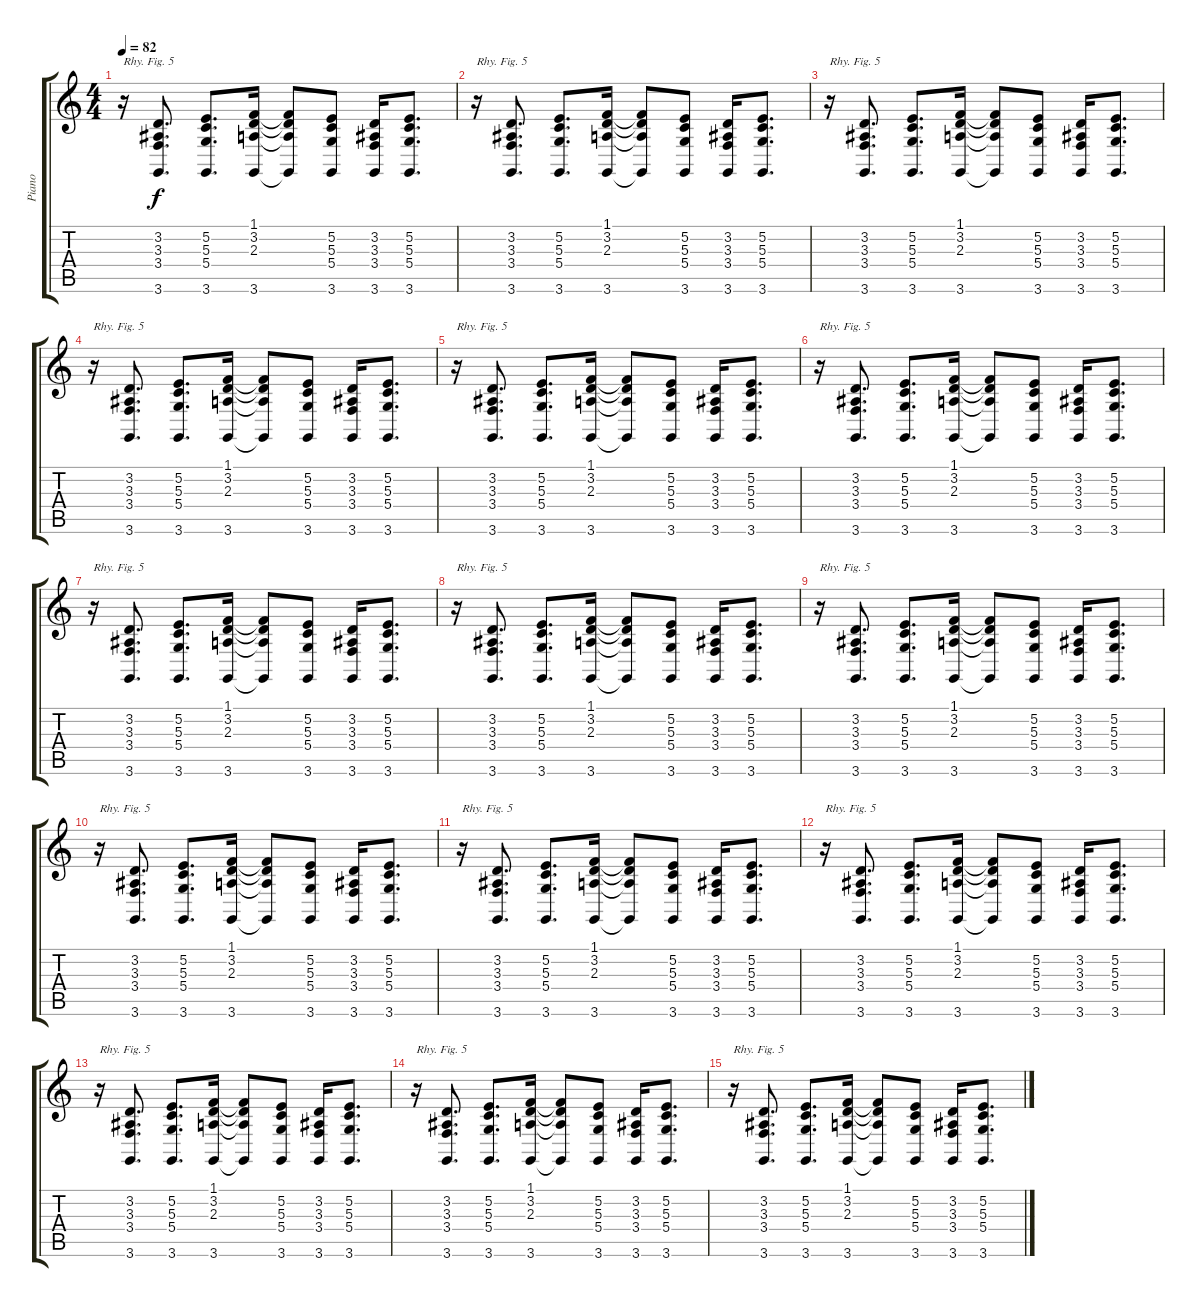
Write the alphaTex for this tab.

\track ("Piano" "Piano") {instrument acousticgrandpiano}
\staff {score tabs}
\tuning (E4 B3 G3 D3 A2 E2) {hide}
\ts (4 4)
\tempo 82
\clef g2
\ks c
r.16{txt "Rhy. Fig. 5" dy f} (3.2 3.3 3.4 3.6).8{d} (5.2 5.3 5.4 3.6).8{d} (1.1 3.2 2.3 3.6).16 (1.1{t} 3.2{t} 2.3{t} 3.6{t}).8 (5.2 5.3 5.4 3.6).8 (3.2 3.3 3.4 3.6).16 (5.2 5.3 5.4 3.6).8{d} |
r.16{txt "Rhy. Fig. 5"} (3.2 3.3 3.4 3.6).8{d} (5.2 5.3 5.4 3.6).8{d} (1.1 3.2 2.3 3.6).16 (1.1{t} 3.2{t} 2.3{t} 3.6{t}).8 (5.2 5.3 5.4 3.6).8 (3.2 3.3 3.4 3.6).16 (5.2 5.3 5.4 3.6).8{d} |
r.16{txt "Rhy. Fig. 5"} (3.2 3.3 3.4 3.6).8{d} (5.2 5.3 5.4 3.6).8{d} (1.1 3.2 2.3 3.6).16 (1.1{t} 3.2{t} 2.3{t} 3.6{t}).8 (5.2 5.3 5.4 3.6).8 (3.2 3.3 3.4 3.6).16 (5.2 5.3 5.4 3.6).8{d} |
r.16{txt "Rhy. Fig. 5"} (3.2 3.3 3.4 3.6).8{d} (5.2 5.3 5.4 3.6).8{d} (1.1 3.2 2.3 3.6).16 (1.1{t} 3.2{t} 2.3{t} 3.6{t}).8 (5.2 5.3 5.4 3.6).8 (3.2 3.3 3.4 3.6).16 (5.2 5.3 5.4 3.6).8{d} |
r.16{txt "Rhy. Fig. 5"} (3.2 3.3 3.4 3.6).8{d} (5.2 5.3 5.4 3.6).8{d} (1.1 3.2 2.3 3.6).16 (1.1{t} 3.2{t} 2.3{t} 3.6{t}).8 (5.2 5.3 5.4 3.6).8 (3.2 3.3 3.4 3.6).16 (5.2 5.3 5.4 3.6).8{d} |
r.16{txt "Rhy. Fig. 5"} (3.2 3.3 3.4 3.6).8{d} (5.2 5.3 5.4 3.6).8{d} (1.1 3.2 2.3 3.6).16 (1.1{t} 3.2{t} 2.3{t} 3.6{t}).8 (5.2 5.3 5.4 3.6).8 (3.2 3.3 3.4 3.6).16 (5.2 5.3 5.4 3.6).8{d} |
r.16{txt "Rhy. Fig. 5"} (3.2 3.3 3.4 3.6).8{d} (5.2 5.3 5.4 3.6).8{d} (1.1 3.2 2.3 3.6).16 (1.1{t} 3.2{t} 2.3{t} 3.6{t}).8 (5.2 5.3 5.4 3.6).8 (3.2 3.3 3.4 3.6).16 (5.2 5.3 5.4 3.6).8{d} |
r.16{txt "Rhy. Fig. 5"} (3.2 3.3 3.4 3.6).8{d} (5.2 5.3 5.4 3.6).8{d} (1.1 3.2 2.3 3.6).16 (1.1{t} 3.2{t} 2.3{t} 3.6{t}).8 (5.2 5.3 5.4 3.6).8 (3.2 3.3 3.4 3.6).16 (5.2 5.3 5.4 3.6).8{d} |
r.16{txt "Rhy. Fig. 5"} (3.2 3.3 3.4 3.6).8{d} (5.2 5.3 5.4 3.6).8{d} (1.1 3.2 2.3 3.6).16 (1.1{t} 3.2{t} 2.3{t} 3.6{t}).8 (5.2 5.3 5.4 3.6).8 (3.2 3.3 3.4 3.6).16 (5.2 5.3 5.4 3.6).8{d} |
r.16{txt "Rhy. Fig. 5"} (3.2 3.3 3.4 3.6).8{d} (5.2 5.3 5.4 3.6).8{d} (1.1 3.2 2.3 3.6).16 (1.1{t} 3.2{t} 2.3{t} 3.6{t}).8 (5.2 5.3 5.4 3.6).8 (3.2 3.3 3.4 3.6).16 (5.2 5.3 5.4 3.6).8{d} |
r.16{txt "Rhy. Fig. 5"} (3.2 3.3 3.4 3.6).8{d} (5.2 5.3 5.4 3.6).8{d} (1.1 3.2 2.3 3.6).16 (1.1{t} 3.2{t} 2.3{t} 3.6{t}).8 (5.2 5.3 5.4 3.6).8 (3.2 3.3 3.4 3.6).16 (5.2 5.3 5.4 3.6).8{d} |
r.16{txt "Rhy. Fig. 5"} (3.2 3.3 3.4 3.6).8{d} (5.2 5.3 5.4 3.6).8{d} (1.1 3.2 2.3 3.6).16 (1.1{t} 3.2{t} 2.3{t} 3.6{t}).8 (5.2 5.3 5.4 3.6).8 (3.2 3.3 3.4 3.6).16 (5.2 5.3 5.4 3.6).8{d} |
r.16{txt "Rhy. Fig. 5"} (3.2 3.3 3.4 3.6).8{d} (5.2 5.3 5.4 3.6).8{d} (1.1 3.2 2.3 3.6).16 (1.1{t} 3.2{t} 2.3{t} 3.6{t}).8 (5.2 5.3 5.4 3.6).8 (3.2 3.3 3.4 3.6).16 (5.2 5.3 5.4 3.6).8{d} |
r.16{txt "Rhy. Fig. 5"} (3.2 3.3 3.4 3.6).8{d} (5.2 5.3 5.4 3.6).8{d} (1.1 3.2 2.3 3.6).16 (1.1{t} 3.2{t} 2.3{t} 3.6{t}).8 (5.2 5.3 5.4 3.6).8 (3.2 3.3 3.4 3.6).16 (5.2 5.3 5.4 3.6).8{d} |
r.16{txt "Rhy. Fig. 5"} (3.2 3.3 3.4 3.6).8{d} (5.2 5.3 5.4 3.6).8{d} (1.1 3.2 2.3 3.6).16 (1.1{t} 3.2{t} 2.3{t} 3.6{t}).8 (5.2 5.3 5.4 3.6).8 (3.2 3.3 3.4 3.6).16 (5.2 5.3 5.4 3.6).8{d}
